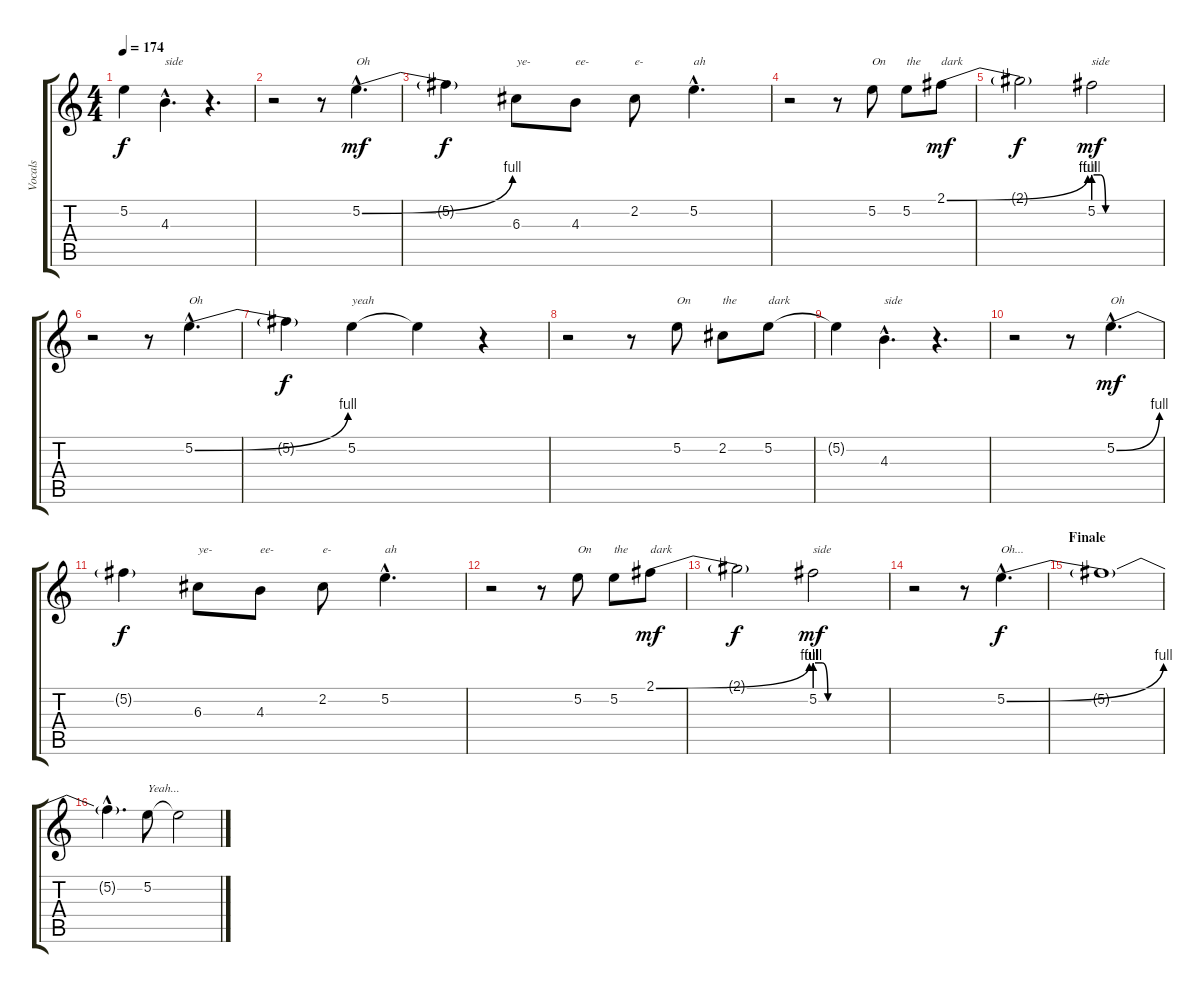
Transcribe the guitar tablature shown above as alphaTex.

\track ("Vocals" "Vocals") {instrument fretlessbass}
\staff {score tabs}
\tuning (E4 B3 G3 D3 A2 E2) {hide}
\ts (4 4)
\tempo 174
\clef g2
\ks c
5.2{t}.4{dy f} 4.3{hac}.4{d txt "side"} r.4{d} |
r.2 r.8 5.2{be (bend 0 0 60 4) hac}.4{d txt "Oh" dy mf} |
5.2{t}.4{dy f} 6.3.8{txt "ye-"} 4.3.8{txt "ee-"} 2.2.8{txt "e-"} 5.2{hac}.4{d txt "ah"} |
r.2 r.8 5.2.8{txt "On"} 5.2.8{txt "the"} 2.1{be (bend 0 0 60 4)}.8{txt "dark" dy mf} |
2.1{t}.2{dy f} 5.2{be (custom 0 4 6 4 11 0 60 0)}.2{txt "side" dy mf} |
r.2 r.8 5.2{be (bend 0 0 60 4) hac}.4{d txt "Oh"} |
5.2{t}.4{dy f} 5.2.4{txt "yeah"} 5.2{t}.4 r.4 |
r.2 r.8 5.2.8{txt "On"} 2.2.8{txt "the"} 5.2.8{txt "dark"} |
5.2{t}.4 4.3{hac}.4{d txt "side"} r.4{d} |
r.2 r.8 5.2{be (bend 0 0 60 4) hac}.4{d txt "Oh" dy mf} |
5.2{t}.4{dy f} 6.3.8{txt "ye-"} 4.3.8{txt "ee-"} 2.2.8{txt "e-"} 5.2{hac}.4{d txt "ah"} |
r.2 r.8 5.2.8{txt "On"} 5.2.8{txt "the"} 2.1{be (bend 0 0 60 4)}.8{txt "dark" dy mf} |
2.1{t}.2{dy f} 5.2{be (custom 0 4 6 4 11 0 60 0)}.2{txt "side" dy mf} |
r.2 r.8 5.2{be (bend 0 0 60 4) hac}.4{d txt "Oh..." dy f} |
\section ("" "Finale")
5.2{t}.1 |
5.2{hac t}.4{d} 5.2.8{txt "Yeah..."} 5.2{t}.2
